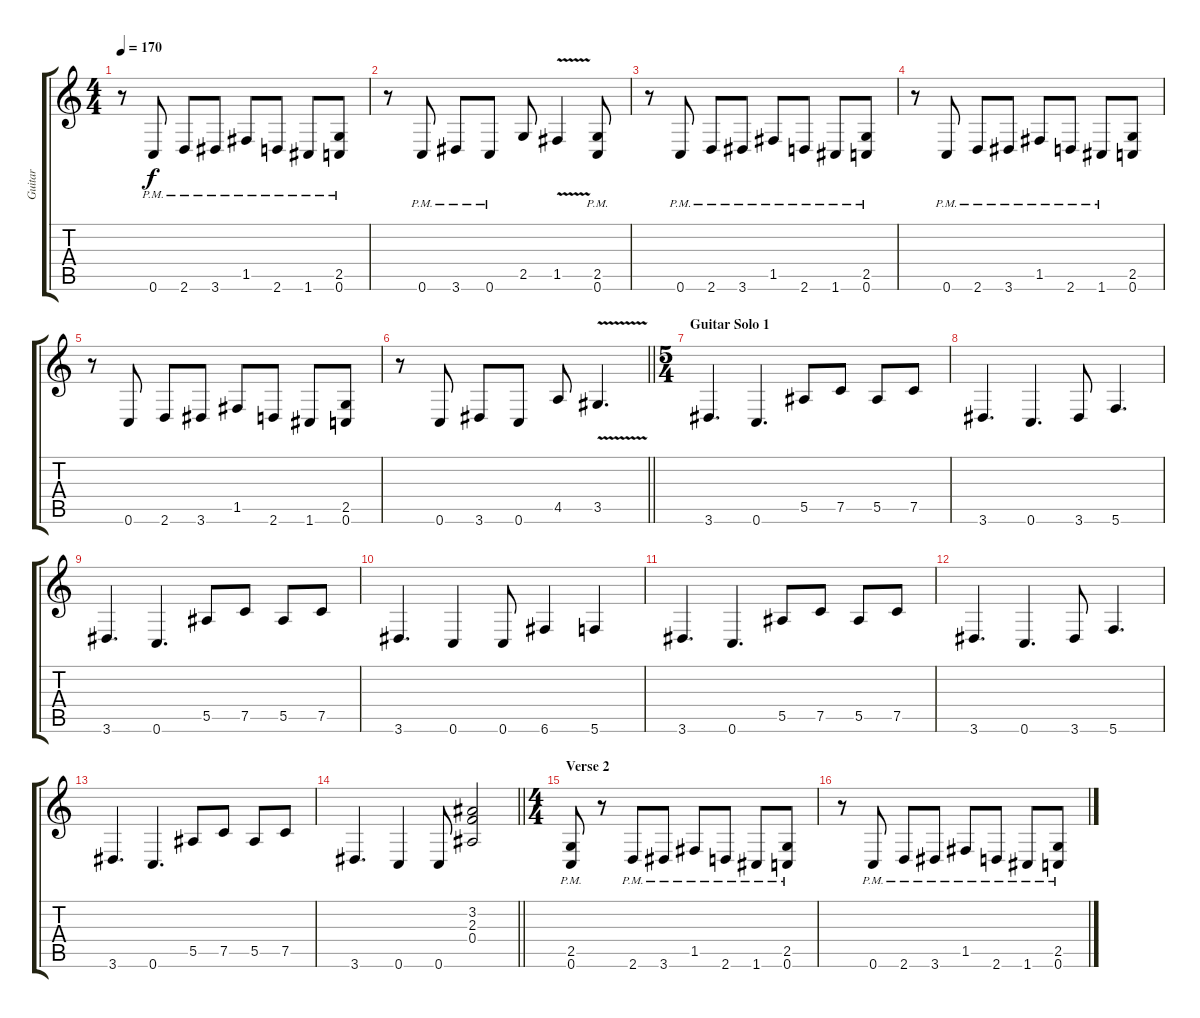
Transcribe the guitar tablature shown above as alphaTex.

\track ("Guitar" "Guitar") {instrument distortionguitar}
\staff {score tabs}
\tuning (C4 G3 Eb3 Bb2 F2 C2) {hide}
\ts (4 4)
\tempo 170
\clef g2
\ks c
r.8{dy f} 0.6{pm}.8 2.6{pm}.8 3.6{pm}.8 1.5{pm}.8 2.6{pm}.8 1.6{pm}.8 (2.5{pm} 0.6{pm}).8 |
r.8 0.6{pm}.8 3.6{pm}.8 0.6{pm}.8 2.5.8 1.5{v}.4 (2.5{pm} 0.6{pm}).8 |
r.8 0.6{pm}.8 2.6{pm}.8 3.6{pm}.8 1.5{pm}.8 2.6{pm}.8 1.6{pm}.8 (2.5{pm} 0.6{pm}).8 |
r.8 0.6{pm}.8 2.6{pm}.8 3.6{pm}.8 1.5{pm}.8 2.6{pm}.8 1.6{pm}.8 (2.5 0.6).8 |
r.8 0.6.8 2.6.8 3.6.8 1.5.8 2.6.8 1.6.8 (2.5 0.6).8 |
\barLineRight lightlight
r.8 0.6.8 3.6.8 0.6.8 4.5.8 3.5{v}.4{d} |
\ts (5 4)
\section ("" "Guitar Solo 1")
3.6.4{d} 0.6.4{d} 5.5.8 7.5.8 5.5.8 7.5.8 |
3.6.4{d} 0.6.4{d} 3.6.8 5.6.4{d} |
3.6.4{d} 0.6.4{d} 5.5.8 7.5.8 5.5.8 7.5.8 |
3.6.4{d} 0.6.4 0.6.8 6.6.4 5.6.4 |
3.6.4{d} 0.6.4{d} 5.5.8 7.5.8 5.5.8 7.5.8 |
3.6.4{d} 0.6.4{d} 3.6.8 5.6.4{d} |
3.6.4{d} 0.6.4{d} 5.5.8 7.5.8 5.5.8 7.5.8 |
\barLineRight lightlight
3.6.4{d} 0.6.4 0.6.8 (3.2 2.3 0.4).2 |
\ts (4 4)
\section ("" "Verse 2")
(2.5{pm} 0.6{pm}).8 r.8 2.6{pm}.8 3.6{pm}.8 1.5{pm}.8 2.6{pm}.8 1.6{pm}.8 (2.5{pm} 0.6{pm}).8 |
r.8 0.6{pm}.8 2.6{pm}.8 3.6{pm}.8 1.5{pm}.8 2.6{pm}.8 1.6{pm}.8 (2.5{pm} 0.6{pm}).8
